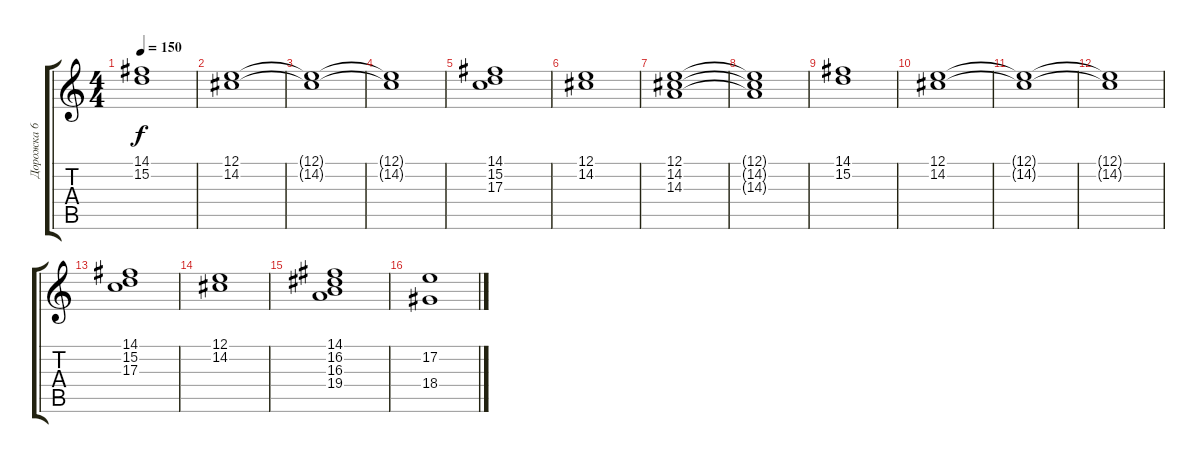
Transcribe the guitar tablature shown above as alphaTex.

\track ("Дорожка 6" "Дорожка 6") {instrument stringensemble1}
\staff {score tabs}
\tuning (E4 B3 G3 D3 A2 E2) {hide}
\ts (4 4)
\tempo 150
\clef g2
\ks c
(14.1 15.2).1{dy f} |
(12.1 14.2).1 |
(12.1{t} 14.2{t}).1 |
(12.1{t} 14.2{t}).1 |
(14.1 15.2 17.3).1 |
(12.1 14.2).1 |
(12.1 14.2 14.3).1 |
(12.1{t} 14.2{t} 14.3{t}).1 |
(14.1 15.2).1 |
(12.1 14.2).1 |
(12.1{t} 14.2{t}).1 |
(12.1{t} 14.2{t}).1 |
(14.1 15.2 17.3).1 |
(12.1 14.2).1 |
(14.1 16.2 16.3 19.4).1 |
(17.2 18.4).1
